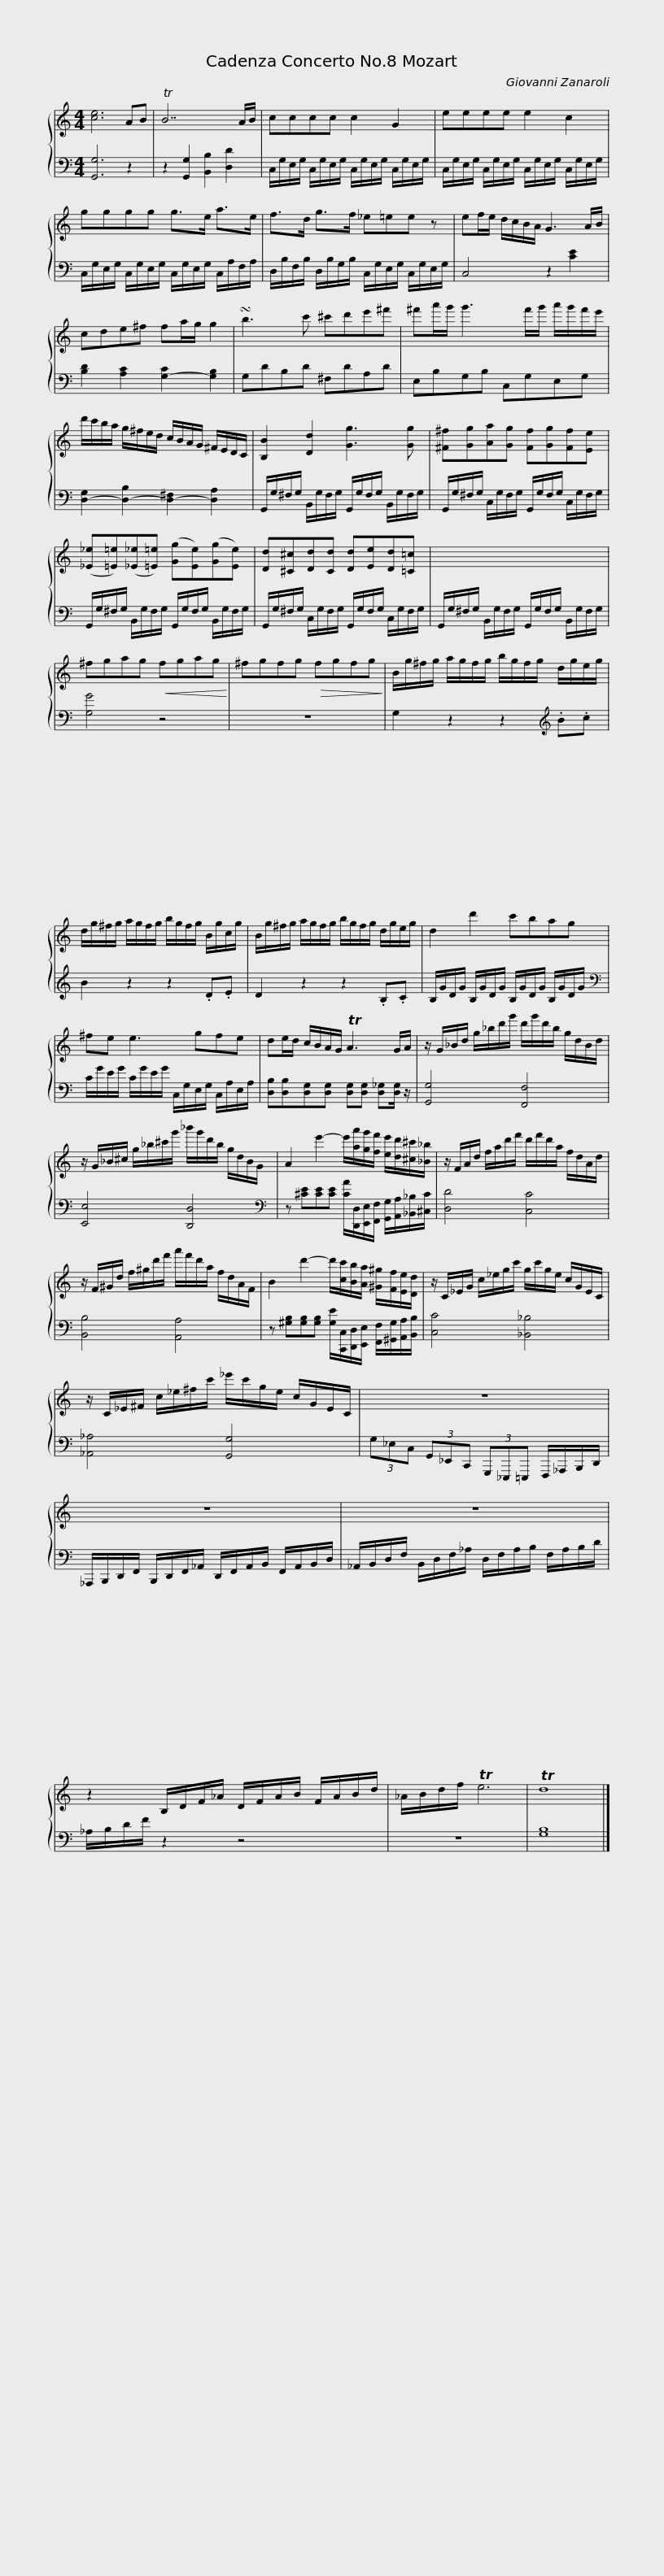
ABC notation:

X:1
%%score { 1 | 2 }
L:1/8
M:4/4
I:linebreak $
K:C
V:1 treble
V:2 bass
V:1
 [ce]6 AB | TB7 A/B/ | cccc c2 G2 | eeee e2 c2 |$ gggg g>e a>e | %5
 f>d g>f _e=ee z | ef/e/ d/c/B/A/ G3 A/B/ |$ cde^f fa/g/ g2 | !turn!b3 c' ^c'd'e'^f' | ^f'a'/g'/ g'3 f'/g'/ a'/g'/f'/e'/ |$ %10
 d'/c'/b/a/ g/^f/e/d/ c/B/A/G/ ^F/E/D/C/ | [B,B]2 [Dd]2 [Gg]3 [Gg] |$ [^F^f][Gg][Aa][Gg] [Ff][Gg][Ff][Ee] | ([_E_e][=E=e])([_E_e][=E=e]) ([Gg][Ee])([Gg][Ee]) |$ [Dd][^C^c][Dd][Cd] [Dd][Ee][Dd][=C=c] | %15
 x2 x2 x3 x | ^fgag!<(! fgag!<)! |$ ^fgfg!>(! fgfg!>)! | B/g/^f/g/ a/g/f/g/ b/g/f/g/ d/g/e/g/ | d/g/^f/g/ a/g/f/g/ b/g/f/g/ B/g/c/g/ |$ %20
 B/g/^f/g/ a/g/f/g/ b/g/f/g/ d/g/e/g/ | d2 d'2 c'bag |$ ^fe e3 gfe | de/d/ c/B/A/G/ TA3 G/A/ |$ z/ G/_B/d/ g/_b/d'/g'/ d'/g'/d'/b/ g/d/B/d/ | %25
 z/ G/_B/^c/ g/_b/^c'/g'/ _b'/g'/d'/b/ g/d/B/G/ |$ A2 e'2- e'/[aa']/[gg']/[ff']/ [ee']/[dd']/[^c^c']/[_B_b]/ | z/ F/A/d/ f/a/d'/f'/ d'/f'/d'/a/ f/d/A/d/ |$ z/ F/^G/d/ f/^g/d'/f'/ a'/f'/d'/a/ f/d/A/F/ | B2 d'2- d'/[cc']/[Bb]/[Aa]/ [^G^g]/[Ff]/[Ee]/[Dd]/ |$ %30
 z/ C/_E/G/ c/_e/g/c'/ g/c'/g/e/ c/G/E/C/ | z/ C/_E/^F/ c/_e/^f/c'/ _e'/c'/g/e/ c/G/E/C/ |$ z8 | z8 |$ z8 | %35
 z2 B,/D/F/_A/ D/F/A/B/ F/A/B/d/ | _A/B/d/f/ Te6 | Td8 |] %38
V:2
 [G,,G,]6 z2 | z2 [G,,G,]2 [B,,B,]2 [D,D]2 | C,/G,/E,/G,/ C,/G,/E,/G,/ C,/G,/E,/G,/ C,/G,/E,/G,/ | C,/G,/E,/G,/ C,/G,/E,/G,/ C,/G,/E,/G,/ C,/G,/E,/G,/ |$ C,/G,/E,/G,/ C,/G,/E,/G,/ C,/G,/E,/G,/ C,/A,/F,/A,/ | %5
 D,/B,/F,/B,/ D,/B,/G,/B,/ C,/G,/E,/G,/ C,/G,/E,/G,/ | C,4 z2 [CE]2 |$ [B,D]2 [A,C]2 [G,-C]2 [G,B,]2 | G,DB,D ^F,DA,D | E,B,G,B, C,G,E,G, |$ %10
 [D,-G,]2 [D,-B,]2 [D,-^F,]2 [D,A,]2 | G,,/G,/^F,/G,/ B,,/G,/F,/G,/ G,,/G,/F,/G,/ B,,/G,/F,/G,/ |$ G,,/G,/^F,/G,/ C,/G,/F,/G,/ G,,/G,/F,/G,/ C,/G,/F,/G,/ | G,,/G,/^F,/G,/ B,,/G,/F,/G,/ G,,/G,/F,/G,/ B,,/G,/F,/G,/ |$ G,,/G,/^F,/G,/ C,/G,/F,/G,/ G,,/G,/F,/G,/ C,/G,/F,/G,/ | %15
 G,,/G,/^F,/G,/ B,,/G,/F,/G,/ G,,/G,/F,/G,/ B,,/G,/F,/G,/ | [G,G]4 z4 |$ z8 | G,2 z2 z2[K:treble] .B.c | B2 z2 z2 .D.E |$ %20
 D2 z2 z2 .B,.C | B,/G/D/G/ B,/G/D/G/ B,/G/D/G/ B,/G/D/G/ |$[K:bass] C/G/E/G/ C/G/E/G/ C,/G,/E,/G,/ C,/A,/E,/A,/ | [D,B,][D,B,][D,G,][D,G,] [D,G,][D,G,] [D,_G,][D,G,]/ z/ |$ [G,,G,]4 [F,,F,]4 | %25
 [E,,E,]4 [D,,D,]4 |$[K:bass] z [^CE][CE][CE] [CA]/[D,,D,]/[E,,E,]/[F,,F,]/ [G,,G,]/[A,,A,]/[_B,,_B,]/[^C,C]/ | [D,D]4 [C,C]4 |$ [B,,B,]4 [A,,A,]4 | z [^G,B,][G,B,][G,B,] [G,E]/[C,,C,]/[D,,D,]/[E,,E,]/ [F,,F,]/[^G,,G,]/[A,,A,]/[B,,B,]/ |$ %30
 [C,C]4 [_B,,_B,]4 | [_A,,_A,]4 [G,,G,]4 |$ (3G,_E,C, (3G,,_E,,C,, (3G,,,_E,,,=E,,, F,,,/_A,,,/B,,,/D,,/ | _A,,,/B,,,/D,,/F,,/ B,,,/D,,/F,,/_A,,/ D,,/F,,/A,,/B,,/ F,,/A,,/B,,/D,/ |$ _A,,/B,,/D,/F,/ B,,/D,/F,/_A,/ D,/F,/A,/B,/ F,/A,/B,/D/ | %35
 _A,/B,/D/F/ z2 z4 | z8 | [G,B,]8 |] %38
